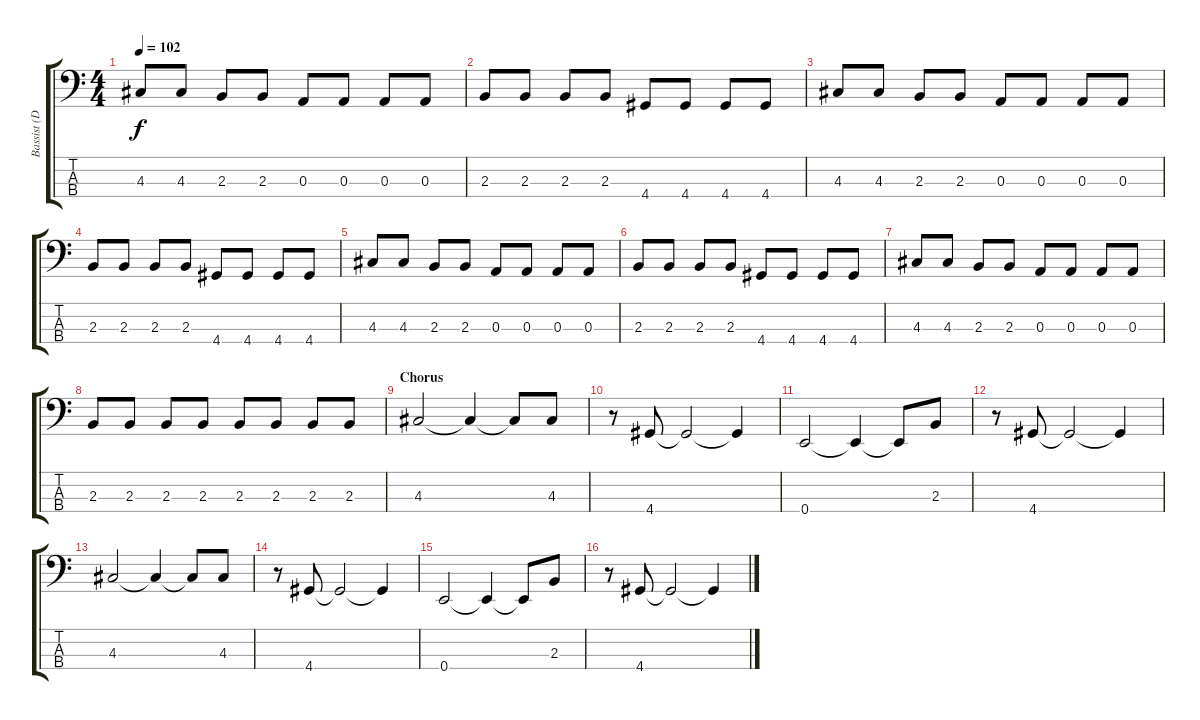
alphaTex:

\track ("Bassist (Don´t know)" "Bassist (D") {instrument electricbassfinger}
\staff {score tabs}
\tuning (G2 D2 A1 E1) {hide}
\ts (4 4)
\tempo 102
\clef f4
\ks c
4.3.8{dy f} 4.3.8 2.3.8 2.3.8 0.3.8 0.3.8 0.3.8 0.3.8 |
2.3.8 2.3.8 2.3.8 2.3.8 4.4.8 4.4.8 4.4.8 4.4.8 |
4.3.8 4.3.8 2.3.8 2.3.8 0.3.8 0.3.8 0.3.8 0.3.8 |
2.3.8 2.3.8 2.3.8 2.3.8 4.4.8 4.4.8 4.4.8 4.4.8 |
4.3.8 4.3.8 2.3.8 2.3.8 0.3.8 0.3.8 0.3.8 0.3.8 |
2.3.8 2.3.8 2.3.8 2.3.8 4.4.8 4.4.8 4.4.8 4.4.8 |
4.3.8 4.3.8 2.3.8 2.3.8 0.3.8 0.3.8 0.3.8 0.3.8 |
2.3.8 2.3.8 2.3.8 2.3.8 2.3.8 2.3.8 2.3.8 2.3.8 |
\section ("" "Chorus")
4.3.2 4.3{t}.4 4.3{t}.8 4.3.8 |
r.8 4.4.8 4.4{t}.2 4.4{t}.4 |
0.4.2 0.4{t}.4 0.4{t}.8 2.3.8 |
r.8 4.4.8 4.4{t}.2 4.4{t}.4 |
4.3.2 4.3{t}.4 4.3{t}.8 4.3.8 |
r.8 4.4.8 4.4{t}.2 4.4{t}.4 |
0.4.2 0.4{t}.4 0.4{t}.8 2.3.8 |
r.8 4.4.8 4.4{t}.2 4.4{t}.4
